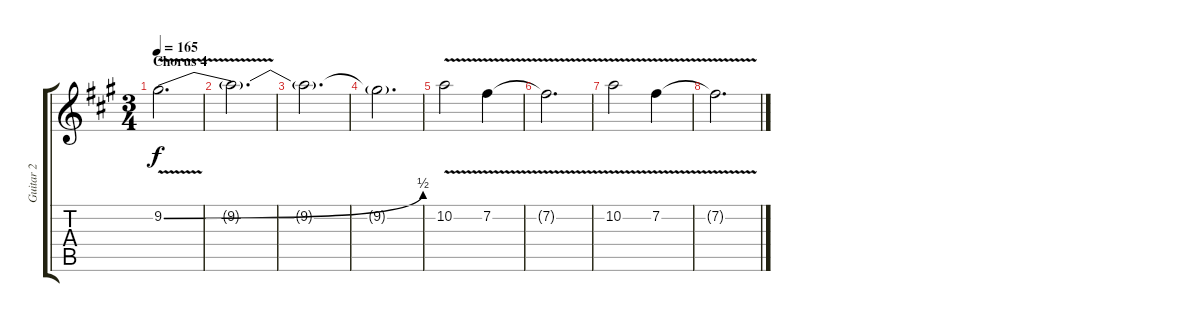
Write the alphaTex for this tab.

\track ("Guitar 2" "Guitar 2") {instrument overdrivenguitar}
\staff {score tabs}
\tuning (E4 B3 G3 D3 A2 E2) {hide}
\ts (3 4)
\section ("" "Chorus 4")
\tempo 165
\clef g2
\ks a
9.2{be (bend 0 0 60 2) v}.2{d dy f} |
9.2{t}.2{d} |
9.2{t}.2{d} |
9.2{t}.2{d} |
10.2{v}.2 7.2{v}.4 |
7.2{t}.2{d} |
10.2{v}.2 7.2{v}.4 |
7.2{t}.2{d}
